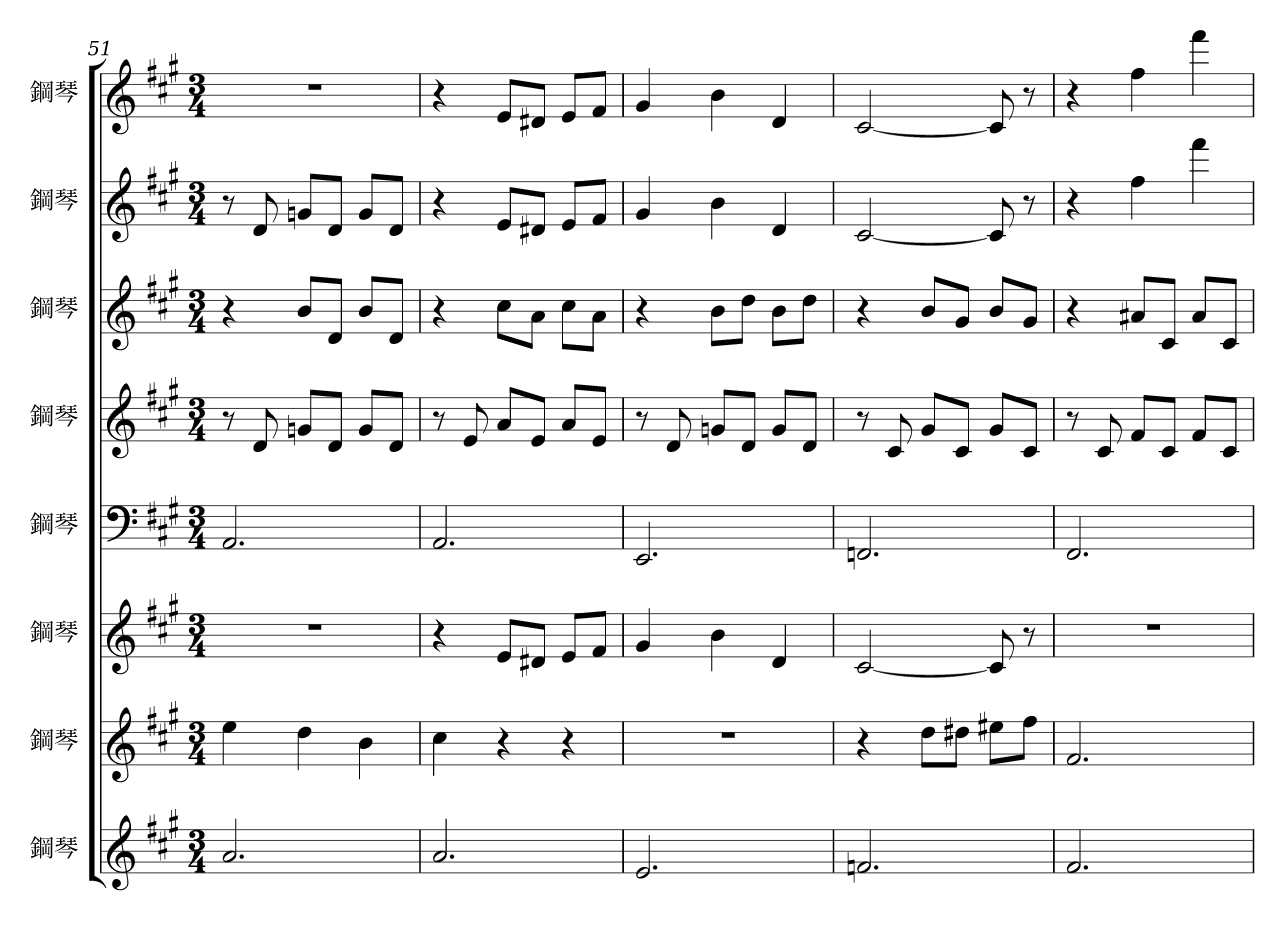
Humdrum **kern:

**kern	**kern	**kern	**kern	**kern	**kern	**kern	**kern
*part8	*part7	*part6	*part5	*part4	*part3	*part2	*part1
*staff8	*staff7	*staff6	*staff5	*staff4	*staff3	*staff2	*staff1
*I"鋼琴	*I"鋼琴	*I"鋼琴	*I"鋼琴	*I"鋼琴	*I"鋼琴	*I"鋼琴	*I"鋼琴
*clefG2	*clefG2	*clefG2	*clefF4	*clefG2	*clefG2	*clefG2	*clefG2
*k[f#c#g#]	*k[f#c#g#]	*k[f#c#g#]	*k[f#c#g#]	*k[f#c#g#]	*k[f#c#g#]	*k[f#c#g#]	*k[f#c#g#]
*M3/4	*M3/4	*M3/4	*M3/4	*M3/4	*M3/4	*M3/4	*M3/4
=51	=51	=51	=51	=51	=51	=51	=51
2.a/	4ee\	2.r	2.AA/	8r	4r	8r	2.r
.	.	.	.	8d/	.	8d/	.
.	4dd\	.	.	8gn/L	8b/L	8gn/L	.
.	.	.	.	8d/J	8d/J	8d/J	.
.	4b\	.	.	8g/L	8b/L	8g/L	.
.	.	.	.	8d/J	8d/J	8d/J	.
=52	=52	=52	=52	=52	=52	=52	=52
2.a/	4cc#\	4r	2.AA/	8r	4r	4r	4r
.	.	.	.	8e/	.	.	.
.	4r	8e/L	.	8a/L	8cc#\L	8e/L	8e/L
.	.	8d#X/J	.	8e/J	8a\J	8d#X/J	8d#X/J
.	4r	8e/L	.	8a/L	8cc#\L	8e/L	8e/L
.	.	8f#/J	.	8e/J	8a\J	8f#/J	8f#/J
=53	=53	=53	=53	=53	=53	=53	=53
2.e/	2.r	4g#/	2.EE/	8r	4r	4g#/	4g#/
.	.	.	.	8d/	.	.	.
.	.	4b\	.	8gn/L	8b\L	4b\	4b\
.	.	.	.	8d/J	8dd\J	.	.
.	.	4d/	.	8g/L	8b\L	4d/	4d/
.	.	.	.	8d/J	8dd\J	.	.
!!LO:PB:g=z
=54	=54	=54	=54	=54	=54	=54	=54
2.fn/	4r	[2c#/	2.FFn/	8r	4r	[2c#/	[2c#/
.	.	.	.	8c#/	.	.	.
.	8dd\L	.	.	8g#/L	8b/L	.	.
.	8dd#X\J	.	.	8c#/J	8g#/J	.	.
.	8ee#X\L	8c#/]	.	8g#/L	8b/L	8c#/]	8c#/]
.	8ff#\J	8r	.	8c#/J	8g#/J	8r	8r
=55	=55	=55	=55	=55	=55	=55	=55
2.f#/	2.f#/	2.r	2.FF#/	8r	4r	4r	4r
.	.	.	.	8c#/	.	.	.
.	.	.	.	8f#/L	8a#X/L	4ff#\	4ff#\
.	.	.	.	8c#/J	8c#/J	.	.
.	.	.	.	8f#/L	8a#/L	4fff#\	4fff#\
.	.	.	.	8c#/J	8c#/J	.	.
=	=	=	=	=	=	=	=
*-	*-	*-	*-	*-	*-	*-	*-
